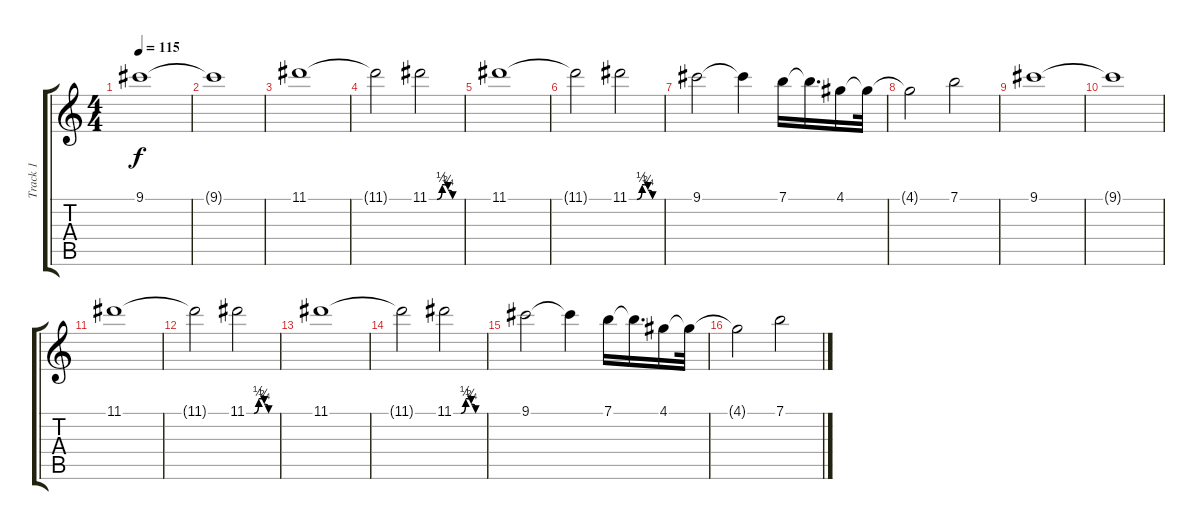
\track ("Track 1" "Track 1") {instrument electricguitarjazz}
\staff {score tabs}
\tuning (E4 B3 G3 D3 A2 E2) {hide}
\ts (4 4)
\tempo 115
\clef g2
\ks c
9.1.1{dy f} |
9.1{t}.1 |
11.1.1 |
11.1{t}.2 11.1{be (custom 0 0 15 0 25 2 30 2 36 1 45 0 60 0)}.2 |
11.1.1 |
11.1{t}.2 11.1{be (custom 0 0 15 0 25 2 30 2 36 1 45 0 60 0)}.2 |
9.1.2 9.1{t}.4 7.1.16 7.1{t}.16{d} 4.1.16 4.1{t}.32 |
4.1{t}.2 7.1.2 |
9.1.1 |
9.1{t}.1 |
11.1.1 |
11.1{t}.2 11.1{be (custom 0 0 15 0 25 2 30 2 36 1 45 0 60 0)}.2 |
11.1.1 |
11.1{t}.2 11.1{be (custom 0 0 15 0 25 2 30 2 36 1 45 0 60 0)}.2 |
9.1.2 9.1{t}.4 7.1.16 7.1{t}.16{d} 4.1.16 4.1{t}.32 |
4.1{t}.2 7.1.2
